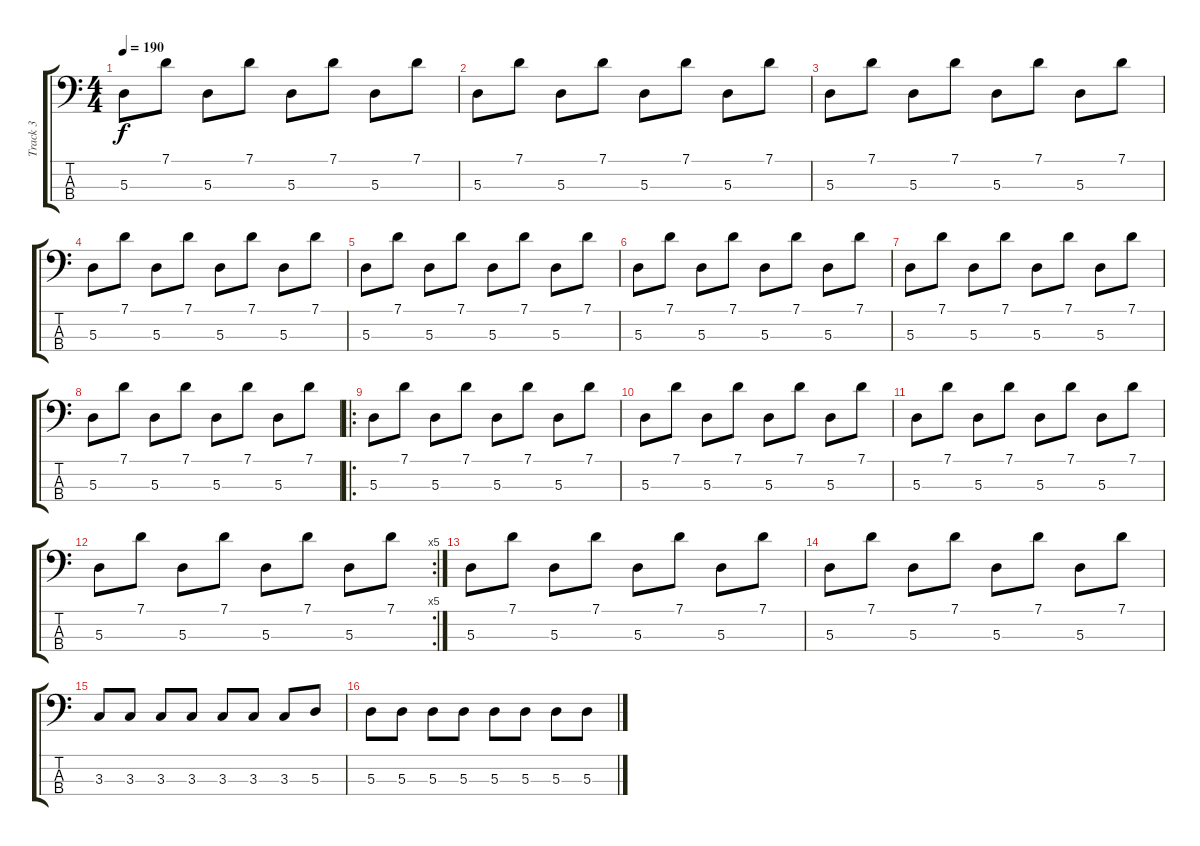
\track ("Track 3" "Track 3") {instrument electricbassfinger}
\staff {score tabs}
\tuning (G2 D2 A1 E1) {hide}
\ts (4 4)
\tempo 190
\clef f4
\ks c
5.3.8{dy f instrument electricbassfinger} 7.1.8 5.3.8 7.1.8 5.3.8 7.1.8 5.3.8 7.1.8 |
5.3.8 7.1.8 5.3.8 7.1.8 5.3.8 7.1.8 5.3.8 7.1.8 |
5.3.8 7.1.8 5.3.8 7.1.8 5.3.8 7.1.8 5.3.8 7.1.8 |
5.3.8 7.1.8 5.3.8 7.1.8 5.3.8 7.1.8 5.3.8 7.1.8 |
5.3.8 7.1.8 5.3.8 7.1.8 5.3.8 7.1.8 5.3.8 7.1.8 |
5.3.8 7.1.8 5.3.8 7.1.8 5.3.8 7.1.8 5.3.8 7.1.8 |
5.3.8 7.1.8 5.3.8 7.1.8 5.3.8 7.1.8 5.3.8 7.1.8 |
5.3.8 7.1.8 5.3.8 7.1.8 5.3.8 7.1.8 5.3.8 7.1.8 |
\ro
5.3.8 7.1.8 5.3.8 7.1.8 5.3.8 7.1.8 5.3.8 7.1.8 |
5.3.8 7.1.8 5.3.8 7.1.8 5.3.8 7.1.8 5.3.8 7.1.8 |
5.3.8 7.1.8 5.3.8 7.1.8 5.3.8 7.1.8 5.3.8 7.1.8 |
\rc 5
5.3.8 7.1.8 5.3.8 7.1.8 5.3.8 7.1.8 5.3.8 7.1.8 |
5.3.8 7.1.8 5.3.8 7.1.8 5.3.8 7.1.8 5.3.8 7.1.8 |
5.3.8 7.1.8 5.3.8 7.1.8 5.3.8 7.1.8 5.3.8 7.1.8 |
3.3.8 3.3.8 3.3.8 3.3.8 3.3.8 3.3.8 3.3.8 5.3.8 |
5.3.8 5.3.8 5.3.8 5.3.8 5.3.8 5.3.8 5.3.8 5.3.8
